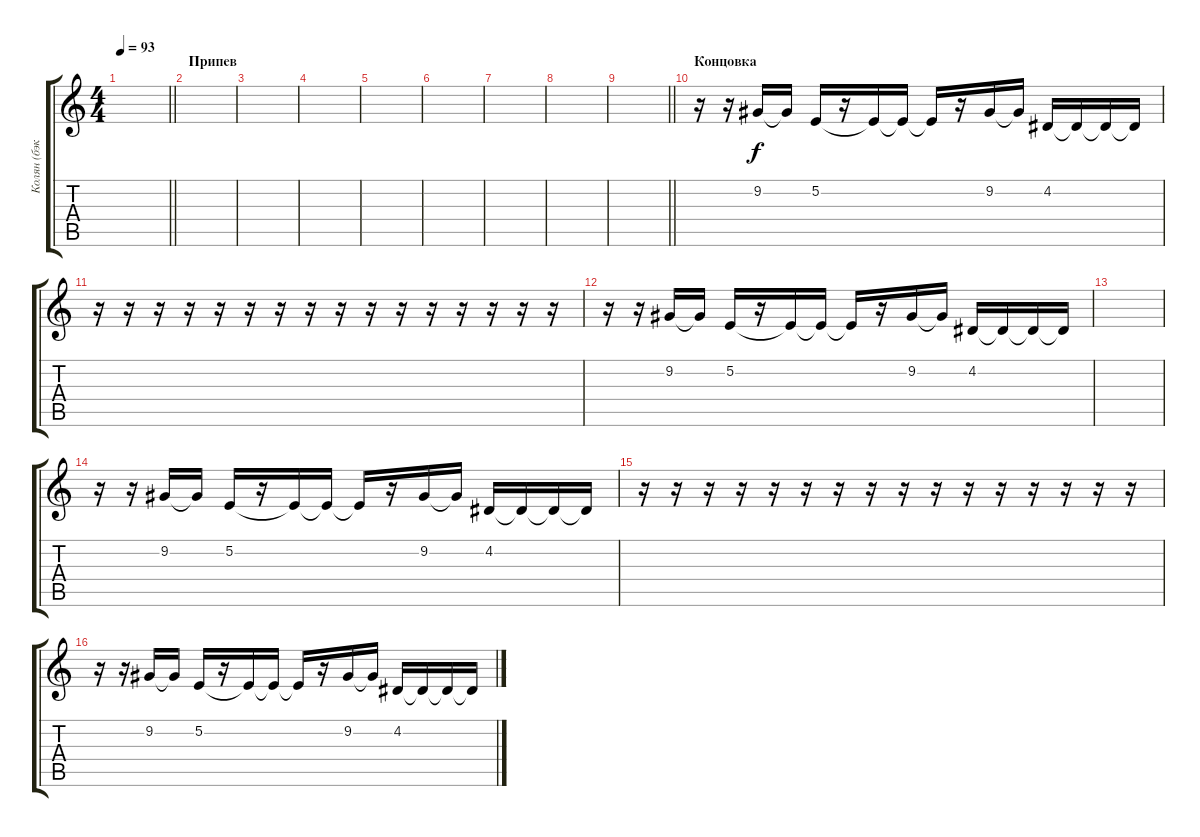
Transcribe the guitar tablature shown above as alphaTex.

\track ("Колян (бэк вокал)" "Колян (бэк") {instrument clarinet}
\staff {score tabs}
\tuning (E4 B3 G3 D3 A2 E2) {hide}
\ts (4 4)
\tempo 93
\clef g2
\barLineRight lightlight
\ks c
|
\section ("" "Припев")
|
|
|
|
|
|
|
\barLineRight lightlight
|
\section ("" "Концовка")
r.16 r.16 9.2.16 9.2{t}.16 5.2.16 r.16 5.2{t}.16 5.2{t}.16 5.2{t}.16 r.16 9.2.16 9.2{t}.16 4.2.16 4.2{t}.16 4.2{t}.16 4.2{t}.16 |
r.16 r.16 r.16 r.16 r.16 r.16 r.16 r.16 r.16 r.16 r.16 r.16 r.16 r.16 r.16 r.16 |
r.16 r.16 9.2.16 9.2{t}.16 5.2.16 r.16 5.2{t}.16 5.2{t}.16 5.2{t}.16 r.16 9.2.16 9.2{t}.16 4.2.16 4.2{t}.16 4.2{t}.16 4.2{t}.16 |
|
r.16 r.16 9.2.16 9.2{t}.16 5.2.16 r.16 5.2{t}.16 5.2{t}.16 5.2{t}.16 r.16 9.2.16 9.2{t}.16 4.2.16 4.2{t}.16 4.2{t}.16 4.2{t}.16 |
r.16 r.16 r.16 r.16 r.16 r.16 r.16 r.16 r.16 r.16 r.16 r.16 r.16 r.16 r.16 r.16 |
r.16 r.16 9.2.16 9.2{t}.16 5.2.16 r.16 5.2{t}.16 5.2{t}.16 5.2{t}.16 r.16 9.2.16 9.2{t}.16 4.2.16 4.2{t}.16 4.2{t}.16 4.2{t}.16
